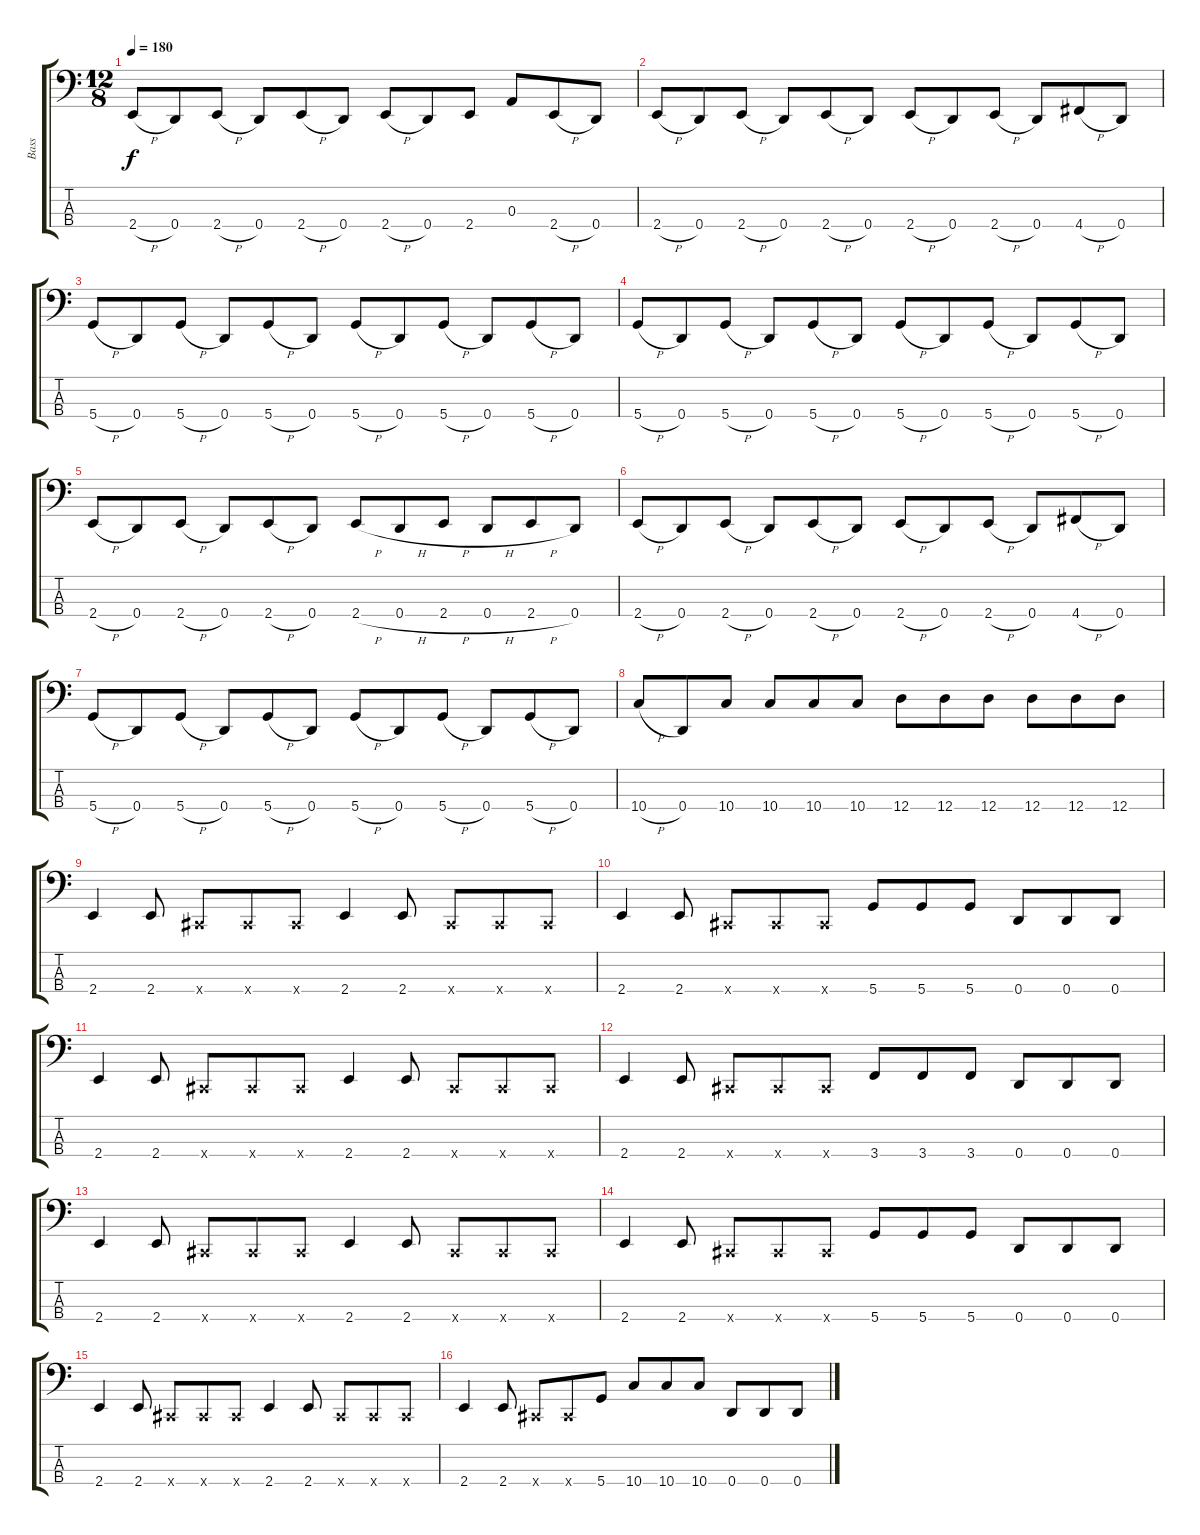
\track ("Bass" "Bass") {instrument slapbass2}
\staff {score tabs}
\tuning (G2 D2 A1 D1) {hide}
\ts (12 8)
\tempo 180
\clef f4
\ks c
2.4{h}.8{dy f} 0.4.8 2.4{h}.8 0.4.8 2.4{h}.8 0.4.8 2.4{h}.8 0.4.8 2.4.8 0.3.8 2.4{h}.8 0.4.8 |
2.4{h}.8 0.4.8 2.4{h}.8 0.4.8 2.4{h}.8 0.4.8 2.4{h}.8 0.4.8 2.4{h}.8 0.4.8 4.4{h}.8 0.4.8 |
5.4{h}.8 0.4.8 5.4{h}.8 0.4.8 5.4{h}.8 0.4.8 5.4{h}.8 0.4.8 5.4{h}.8 0.4.8 5.4{h}.8 0.4.8 |
5.4{h}.8 0.4.8 5.4{h}.8 0.4.8 5.4{h}.8 0.4.8 5.4{h}.8 0.4.8 5.4{h}.8 0.4.8 5.4{h}.8 0.4.8 |
2.4{h}.8 0.4.8 2.4{h}.8 0.4.8 2.4{h}.8 0.4.8 2.4{h}.8 0.4{h}.8 2.4{h}.8 0.4{h}.8 2.4{h}.8 0.4.8 |
2.4{h}.8 0.4.8 2.4{h}.8 0.4.8 2.4{h}.8 0.4.8 2.4{h}.8 0.4.8 2.4{h}.8 0.4.8 4.4{h}.8 0.4.8 |
5.4{h}.8 0.4.8 5.4{h}.8 0.4.8 5.4{h}.8 0.4.8 5.4{h}.8 0.4.8 5.4{h}.8 0.4.8 5.4{h}.8 0.4.8 |
10.4{h}.8 0.4.8 10.4.8 10.4.8 10.4.8 10.4.8 12.4.8 12.4.8 12.4.8 12.4.8 12.4.8 12.4.8 |
2.4.4 2.4.8 -1.4{x}.8 -1.4{x}.8 -1.4{x}.8 2.4.4 2.4.8 -1.4{x}.8 -1.4{x}.8 -1.4{x}.8 |
2.4.4 2.4.8 -1.4{x}.8 -1.4{x}.8 -1.4{x}.8 5.4.8 5.4.8 5.4.8 0.4.8 0.4.8 0.4.8 |
2.4.4 2.4.8 -1.4{x}.8 -1.4{x}.8 -1.4{x}.8 2.4.4 2.4.8 -1.4{x}.8 -1.4{x}.8 -1.4{x}.8 |
2.4.4 2.4.8 -1.4{x}.8 -1.4{x}.8 -1.4{x}.8 3.4.8 3.4.8 3.4.8 0.4.8 0.4.8 0.4.8 |
2.4.4 2.4.8 -1.4{x}.8 -1.4{x}.8 -1.4{x}.8 2.4.4 2.4.8 -1.4{x}.8 -1.4{x}.8 -1.4{x}.8 |
2.4.4 2.4.8 -1.4{x}.8 -1.4{x}.8 -1.4{x}.8 5.4.8 5.4.8 5.4.8 0.4.8 0.4.8 0.4.8 |
2.4.4 2.4.8 -1.4{x}.8 -1.4{x}.8 -1.4{x}.8 2.4.4 2.4.8 -1.4{x}.8 -1.4{x}.8 -1.4{x}.8 |
2.4.4 2.4.8 -1.4{x}.8 -1.4{x}.8 5.4.8 10.4.8 10.4.8 10.4.8 0.4.8 0.4.8 0.4.8
